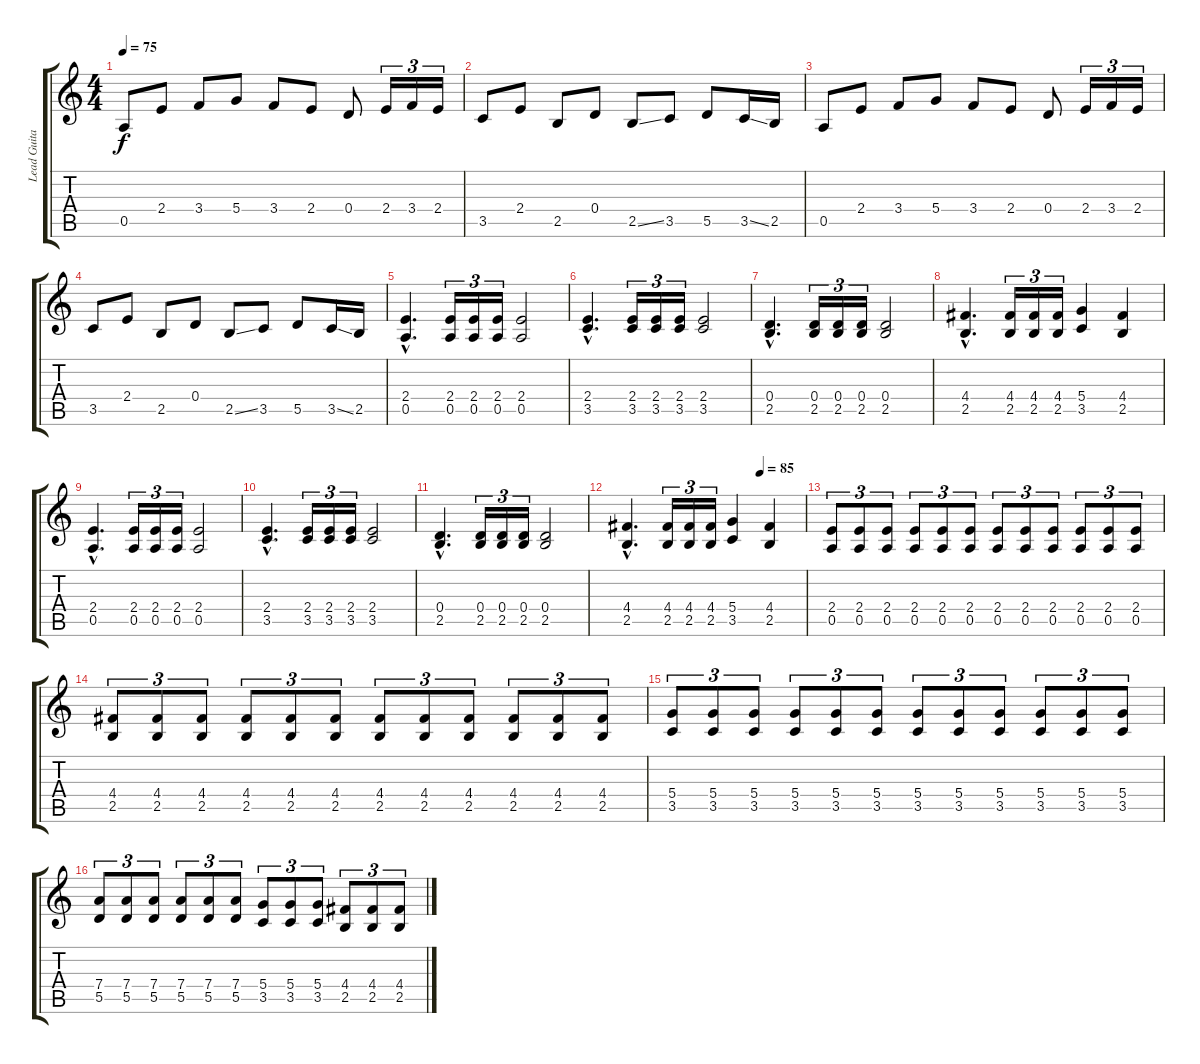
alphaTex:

\track ("Lead Guitar II" "Lead Guita") {instrument distortionguitar}
\staff {score tabs}
\tuning (E4 B3 G3 D3 A2 E2) {hide}
\ts (4 4)
\tempo 75
\clef g2
\ks c
0.5.8{dy f} 2.4.8 3.4.8 5.4.8 3.4.8 2.4.8 0.4.8 2.4.16{tu (3 2)} 3.4.16{tu (3 2)} 2.4.16{tu (3 2)} |
3.5.8 2.4.8 2.5.8 0.4.8 2.5{ss}.8 3.5.8 5.5.8 3.5{ss}.16 2.5.16 |
0.5.8 2.4.8 3.4.8 5.4.8 3.4.8 2.4.8 0.4.8 2.4.16{tu (3 2)} 3.4.16{tu (3 2)} 2.4.16{tu (3 2)} |
3.5.8 2.4.8 2.5.8 0.4.8 2.5{ss}.8 3.5.8 5.5.8 3.5{ss}.16 2.5.16 |
(2.4{hac} 0.5{hac}).4{d} (2.4 0.5).16{tu (3 2)} (2.4 0.5).16{tu (3 2)} (2.4 0.5).16{tu (3 2)} (2.4 0.5).2 |
(2.4{hac} 3.5{hac}).4{d} (2.4 3.5).16{tu (3 2)} (2.4 3.5).16{tu (3 2)} (2.4 3.5).16{tu (3 2)} (2.4 3.5).2 |
(0.4{hac} 2.5{hac}).4{d} (0.4 2.5).16{tu (3 2)} (0.4 2.5).16{tu (3 2)} (0.4 2.5).16{tu (3 2)} (0.4 2.5).2 |
(4.4{hac} 2.5{hac}).4{d} (4.4 2.5).16{tu (3 2)} (4.4 2.5).16{tu (3 2)} (4.4 2.5).16{tu (3 2)} (5.4 3.5).4 (4.4 2.5).4 |
(2.4{hac} 0.5{hac}).4{d} (2.4 0.5).16{tu (3 2)} (2.4 0.5).16{tu (3 2)} (2.4 0.5).16{tu (3 2)} (2.4 0.5).2 |
(2.4{hac} 3.5{hac}).4{d} (2.4 3.5).16{tu (3 2)} (2.4 3.5).16{tu (3 2)} (2.4 3.5).16{tu (3 2)} (2.4 3.5).2 |
(0.4{hac} 2.5{hac}).4{d} (0.4 2.5).16{tu (3 2)} (0.4 2.5).16{tu (3 2)} (0.4 2.5).16{tu (3 2)} (0.4 2.5).2 |
\tempo (85 0.75)
(4.4{hac} 2.5{hac}).4{d} (4.4 2.5).16{tu (3 2)} (4.4 2.5).16{tu (3 2)} (4.4 2.5).16{tu (3 2)} (5.4 3.5).4 (4.4 2.5).4 |
(2.4 0.5).8{tu (3 2)} (2.4 0.5).8{tu (3 2)} (2.4 0.5).8{tu (3 2)} (2.4 0.5).8{tu (3 2)} (2.4 0.5).8{tu (3 2)} (2.4 0.5).8{tu (3 2)} (2.4 0.5).8{tu (3 2)} (2.4 0.5).8{tu (3 2)} (2.4 0.5).8{tu (3 2)} (2.4 0.5).8{tu (3 2)} (2.4 0.5).8{tu (3 2)} (2.4 0.5).8{tu (3 2)} |
(4.4 2.5).8{tu (3 2)} (4.4 2.5).8{tu (3 2)} (4.4 2.5).8{tu (3 2)} (4.4 2.5).8{tu (3 2)} (4.4 2.5).8{tu (3 2)} (4.4 2.5).8{tu (3 2)} (4.4 2.5).8{tu (3 2)} (4.4 2.5).8{tu (3 2)} (4.4 2.5).8{tu (3 2)} (4.4 2.5).8{tu (3 2)} (4.4 2.5).8{tu (3 2)} (4.4 2.5).8{tu (3 2)} |
(5.4 3.5).8{tu (3 2)} (5.4 3.5).8{tu (3 2)} (5.4 3.5).8{tu (3 2)} (5.4 3.5).8{tu (3 2)} (5.4 3.5).8{tu (3 2)} (5.4 3.5).8{tu (3 2)} (5.4 3.5).8{tu (3 2)} (5.4 3.5).8{tu (3 2)} (5.4 3.5).8{tu (3 2)} (5.4 3.5).8{tu (3 2)} (5.4 3.5).8{tu (3 2)} (5.4 3.5).8{tu (3 2)} |
(7.4 5.5).8{tu (3 2)} (7.4 5.5).8{tu (3 2)} (7.4 5.5).8{tu (3 2)} (7.4 5.5).8{tu (3 2)} (7.4 5.5).8{tu (3 2)} (7.4 5.5).8{tu (3 2)} (5.4 3.5).8{tu (3 2)} (5.4 3.5).8{tu (3 2)} (5.4 3.5).8{tu (3 2)} (4.4 2.5).8{tu (3 2)} (4.4 2.5).8{tu (3 2)} (4.4 2.5).8{tu (3 2)}
